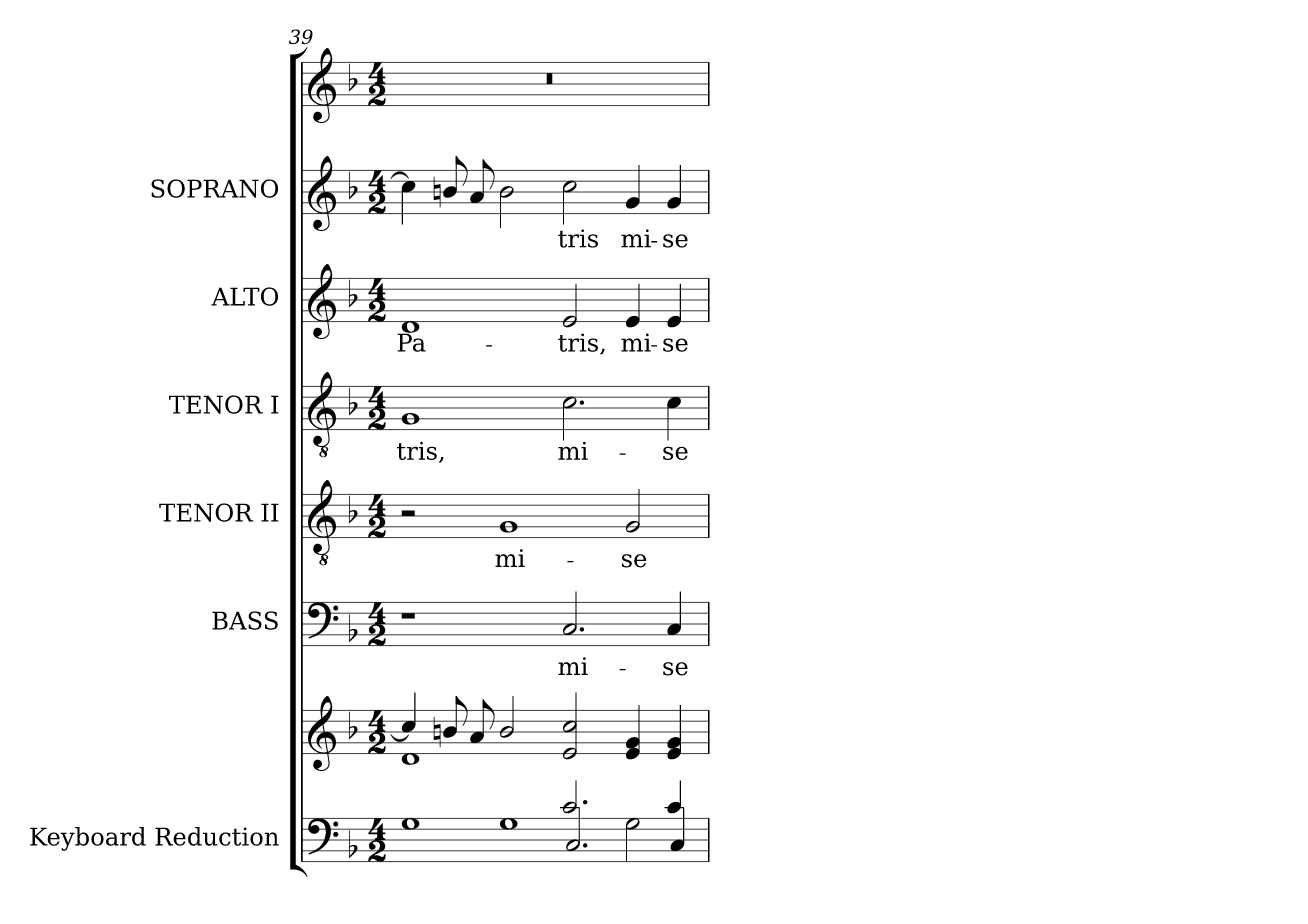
**kern	**kern	**kern	**text	**kern	**text	**kern	**text	**kern	**text	**kern	**text	**kern
*part7	*part7	*part6	*part6	*part5	*part5	*part4	*part4	*part3	*part3	*part2	*part2	*part1
*staff8	*staff7	*staff6	*staff6	*staff5	*staff5	*staff4	*staff4	*staff3	*staff3	*staff2	*staff2	*staff1
*I"Keyboard Reduction	*	*I"BASS	*	*I"TENOR II	*	*I"TENOR I	*	*I"ALTO	*	*I"SOPRANO	*	*
*I'Reduc.	*	*I'B.	*	*I'T. II	*	*I'T. I	*	*I'A.	*	*I'S.	*	*
*clefF4	*clefG2	*clefF4	*	*clefGv2	*	*clefGv2	*	*clefG2	*	*clefG2	*	*clefG2
*	*	*	*	*ITrd7c12	*	*ITrd7c12	*	*	*	*	*	*
*k[b-]	*k[b-]	*k[b-]	*	*k[b-]	*	*k[b-]	*	*k[b-]	*	*k[b-]	*	*k[b-]
*F:	*F:	*F:	*	*F:	*	*F:	*	*F:	*	*F:	*	*F:
*M4/2	*M4/2	*M4/2	*	*M4/2	*	*M4/2	*	*M4/2	*	*M4/2	*	*M4/2
=39	=39	=39	=39	=39	=39	=39	=39	=39	=39	=39	=39	=39
*^	*^	*	*	*	*	*	*	*	*	*	*	*
*	*^	*	*	*	*	*	*	*	*	*	*	*	*	*
!	!	!	!	!	!	!	!	!	!	!LO:LY:b:color=#000000	!	!	!	!	!
!	!	!	!	!	!	!	!	!	!	!	!	!LO:LY:b:color=#000000	!	!	!LO:N:vis=1
1Gi	2ryy	1ryy	4cci/]	1di	1r	.	2r	.	1GGi	-tris,	1di	Pa-	4cci\]	.	0r
.	.	.	8bni/	.	.	.	.	.	.	.	.	.	8bni/	.	.
.	.	.	8ai/	.	.	.	.	.	.	.	.	.	8ai/	.	.
!	!	!	!	!	!	!	!	!LO:LY:b:color=#000000	!	!	!	!	!	!	!
.	1Gi	.	2bi/	.	.	.	1GGi	mi-	.	.	.	.	2bi\	.	.
!	!	!	!	!	!	!LO:LY:b:color=#000000	!	!	!	!	!	!	!	!	!
!	!	!	!	!	!	!	!	!	!	!LO:LY:b:color=#000000	!	!	!	!	!
!	!	!	!	!	!	!	!	!	!	!	!	!LO:LY:b:color=#000000	!	!	!
!	!	!	!	!	!	!	!	!	!	!	!	!	!	!LO:LY:b:color=#000000	!
2.ci/	.	2.Ci/	2ei/ 2cci	1ryy	2.Ci/	mi-	.	.	2.Ci\	mi-	2ei/	-tris,	2cci\	-tris	.
!	!	!	!	!	!	!	!	!LO:LY:b:color=#000000	!	!	!	!	!	!	!
!	!	!	!	!	!	!	!	!	!	!	!	!LO:LY:b:color=#000000	!	!	!
!	!	!	!	!	!	!	!	!	!	!	!	!	!	!LO:LY:b:color=#000000	!
.	2Gi\	.	4ei/ 4gi	.	.	.	2GGi/	-se-	.	.	4ei/	mi-	4gi/	mi-	.
!	!	!	!	!	!	!LO:LY:b:color=#000000	!	!	!	!	!	!	!	!	!
!	!	!	!	!	!	!	!	!	!	!LO:LY:b:color=#000000	!	!	!	!	!
!	!	!	!	!	!	!	!	!	!	!	!	!LO:LY:b:color=#000000	!	!	!
!	!	!	!	!	!	!	!	!	!	!	!	!	!	!LO:LY:b:color=#000000	!
4ci/	.	4Ci/	4ei/ 4gi	.	4Ci/	-se-	.	.	4Ci\	-se-	4ei/	-se-	4gi/	-se-	.
*v	*v	*v	*	*	*	*	*	*	*	*	*	*	*	*	*
*	*v	*v	*	*	*	*	*	*	*	*	*	*	*
=	=	=	=	=	=	=	=	=	=	=	=	=
*-	*-	*-	*-	*-	*-	*-	*-	*-	*-	*-	*-	*-
